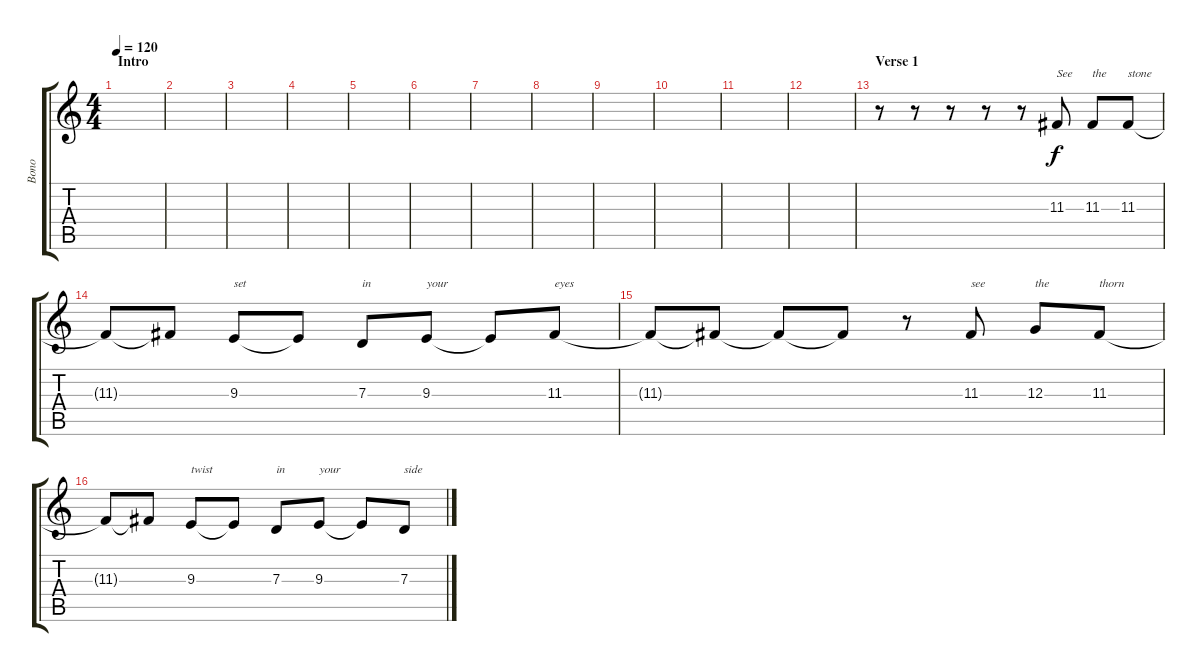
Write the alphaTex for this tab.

\track ("Bono" "Bono") {instrument lead8bassandlead}
\staff {score tabs}
\tuning (E4 B3 G3 D3 A2 E2) {hide}
\ts (4 4)
\section ("" "Intro")
\tempo 120
\clef g2
\ks c
|
|
|
|
|
|
|
|
|
|
|
|
\section ("" "Verse 1")
r.8 r.8 r.8 r.8 r.8 11.3.8{txt "See"} 11.3.8{txt "the"} 11.3.8{txt "stone"} |
11.3{t}.8 11.3{t}.8 9.3.8{txt "set"} 9.3{t}.8 7.3.8{txt "in"} 9.3.8{txt "your"} 9.3{t}.8 11.3.8{txt "eyes"} |
11.3{t}.8 11.3{t}.8 11.3{t}.8 11.3{t}.8 r.8 11.3.8{txt "see"} 12.3.8{txt "the"} 11.3.8{txt "thorn"} |
11.3{t}.8 11.3{t}.8 9.3.8{txt "twist"} 9.3{t}.8 7.3.8{txt "in"} 9.3.8{txt "your"} 9.3{t}.8 7.3.8{txt "side"}
